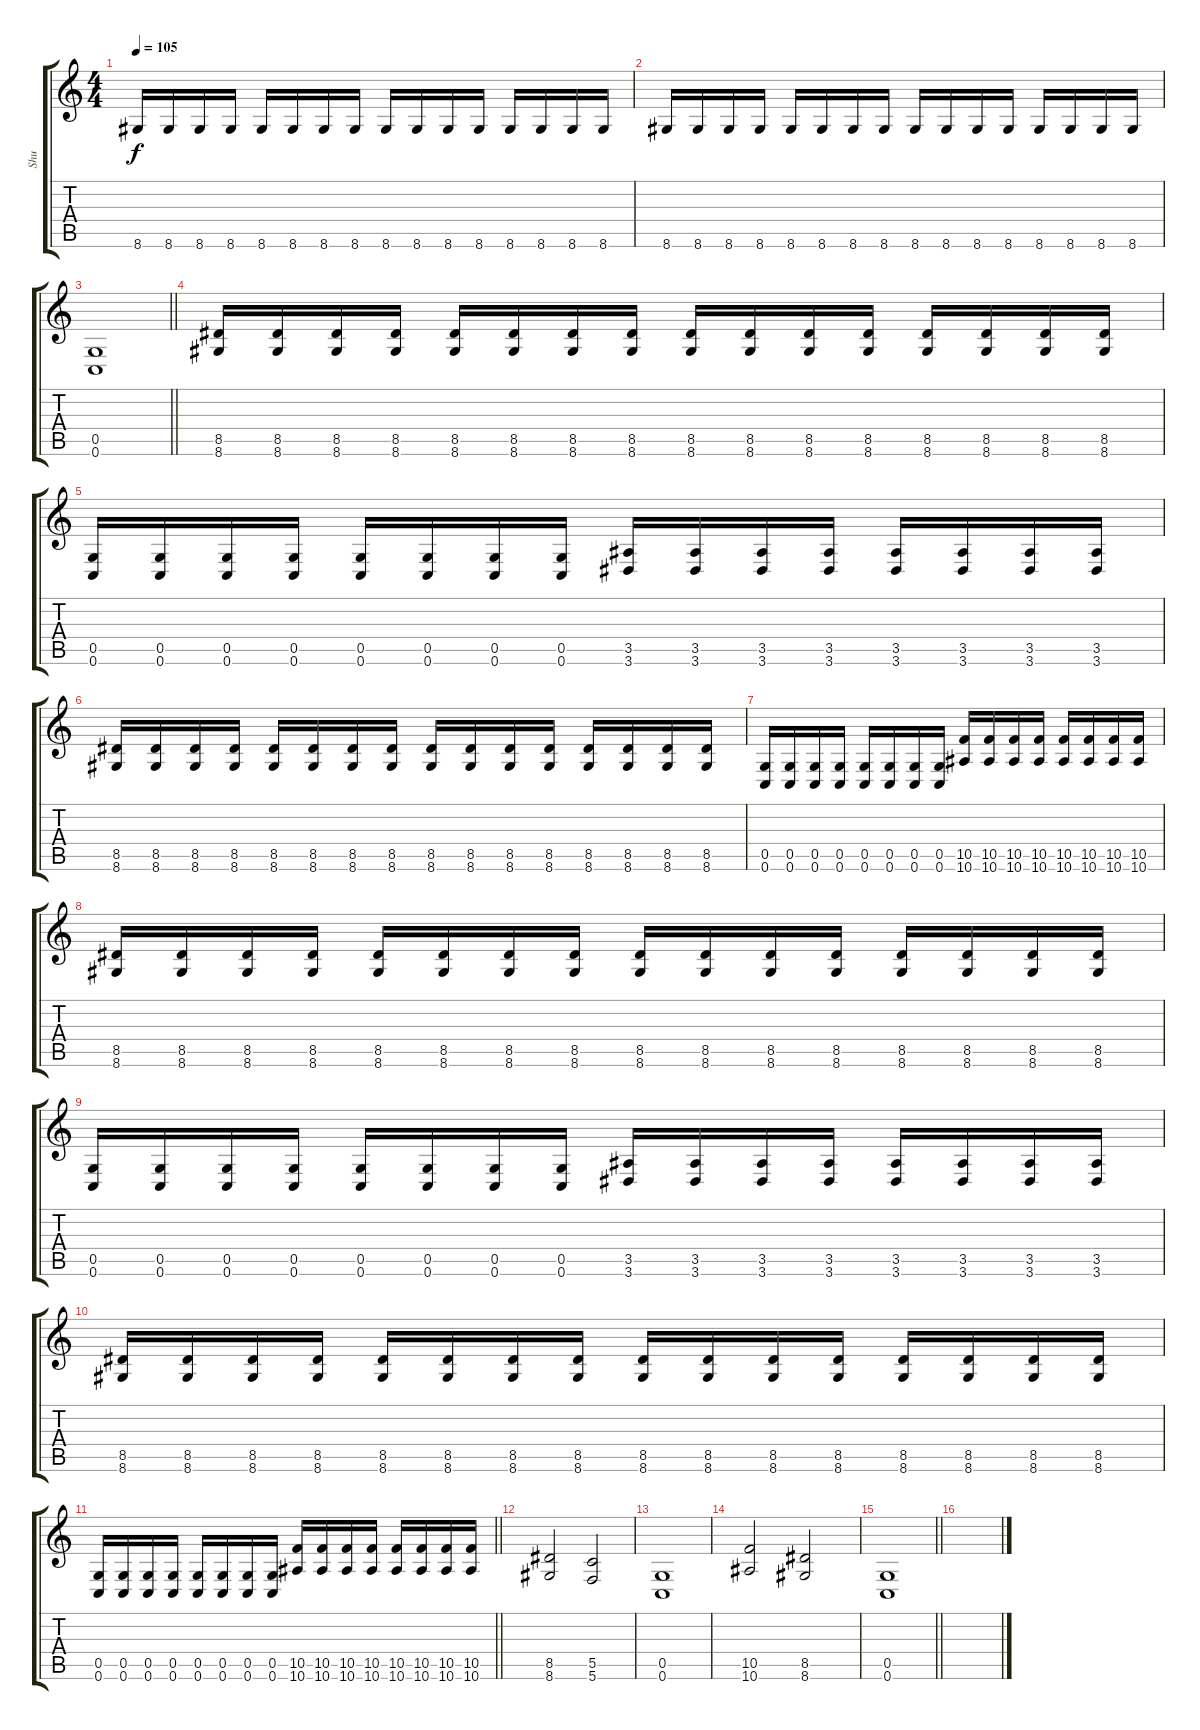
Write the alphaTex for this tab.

\track ("Shu" "Shu") {instrument distortionguitar}
\staff {score tabs}
\tuning (D4 A3 F3 C3 G2 C2) {hide}
\ts (4 4)
\tempo 105
\clef g2
\ks c
8.6.16{dy f} 8.6.16 8.6.16 8.6.16 8.6.16 8.6.16 8.6.16 8.6.16 8.6.16 8.6.16 8.6.16 8.6.16 8.6.16 8.6.16 8.6.16 8.6.16 |
8.6.16 8.6.16 8.6.16 8.6.16 8.6.16 8.6.16 8.6.16 8.6.16 8.6.16 8.6.16 8.6.16 8.6.16 8.6.16 8.6.16 8.6.16 8.6.16 |
\barLineRight lightlight
(0.5 0.6).1{volume 14 balance 5} |
\section ("" "")
(8.5 8.6).16 (8.5 8.6).16 (8.5 8.6).16 (8.5 8.6).16 (8.5 8.6).16 (8.5 8.6).16 (8.5 8.6).16 (8.5 8.6).16 (8.5 8.6).16 (8.5 8.6).16 (8.5 8.6).16 (8.5 8.6).16 (8.5 8.6).16 (8.5 8.6).16 (8.5 8.6).16 (8.5 8.6).16 |
(0.5 0.6).16 (0.5 0.6).16 (0.5 0.6).16 (0.5 0.6).16 (0.5 0.6).16 (0.5 0.6).16 (0.5 0.6).16 (0.5 0.6).16 (3.5 3.6).16 (3.5 3.6).16 (3.5 3.6).16 (3.5 3.6).16 (3.5 3.6).16 (3.5 3.6).16 (3.5 3.6).16 (3.5 3.6).16 |
(8.5 8.6).16 (8.5 8.6).16 (8.5 8.6).16 (8.5 8.6).16 (8.5 8.6).16 (8.5 8.6).16 (8.5 8.6).16 (8.5 8.6).16 (8.5 8.6).16 (8.5 8.6).16 (8.5 8.6).16 (8.5 8.6).16 (8.5 8.6).16 (8.5 8.6).16 (8.5 8.6).16 (8.5 8.6).16 |
(0.5 0.6).16 (0.5 0.6).16 (0.5 0.6).16 (0.5 0.6).16 (0.5 0.6).16 (0.5 0.6).16 (0.5 0.6).16 (0.5 0.6).16 (10.5 10.6).16 (10.5 10.6).16 (10.5 10.6).16 (10.5 10.6).16 (10.5 10.6).16 (10.5 10.6).16 (10.5 10.6).16 (10.5 10.6).16 |
(8.5 8.6).16 (8.5 8.6).16 (8.5 8.6).16 (8.5 8.6).16 (8.5 8.6).16 (8.5 8.6).16 (8.5 8.6).16 (8.5 8.6).16 (8.5 8.6).16 (8.5 8.6).16 (8.5 8.6).16 (8.5 8.6).16 (8.5 8.6).16 (8.5 8.6).16 (8.5 8.6).16 (8.5 8.6).16 |
(0.5 0.6).16 (0.5 0.6).16 (0.5 0.6).16 (0.5 0.6).16 (0.5 0.6).16 (0.5 0.6).16 (0.5 0.6).16 (0.5 0.6).16 (3.5 3.6).16 (3.5 3.6).16 (3.5 3.6).16 (3.5 3.6).16 (3.5 3.6).16 (3.5 3.6).16 (3.5 3.6).16 (3.5 3.6).16 |
(8.5 8.6).16 (8.5 8.6).16 (8.5 8.6).16 (8.5 8.6).16 (8.5 8.6).16 (8.5 8.6).16 (8.5 8.6).16 (8.5 8.6).16 (8.5 8.6).16 (8.5 8.6).16 (8.5 8.6).16 (8.5 8.6).16 (8.5 8.6).16 (8.5 8.6).16 (8.5 8.6).16 (8.5 8.6).16 |
\barLineRight lightlight
(0.5 0.6).16 (0.5 0.6).16 (0.5 0.6).16 (0.5 0.6).16 (0.5 0.6).16 (0.5 0.6).16 (0.5 0.6).16 (0.5 0.6).16 (10.5 10.6).16 (10.5 10.6).16 (10.5 10.6).16 (10.5 10.6).16 (10.5 10.6).16 (10.5 10.6).16 (10.5 10.6).16 (10.5 10.6).16 |
\section ("" "")
(8.5 8.6).2 (5.5 5.6).2 |
(0.5 0.6).1 |
(10.5 10.6).2 (8.5 8.6).2 |
\barLineRight lightlight
(0.5 0.6).1 |
\section ("" "")
